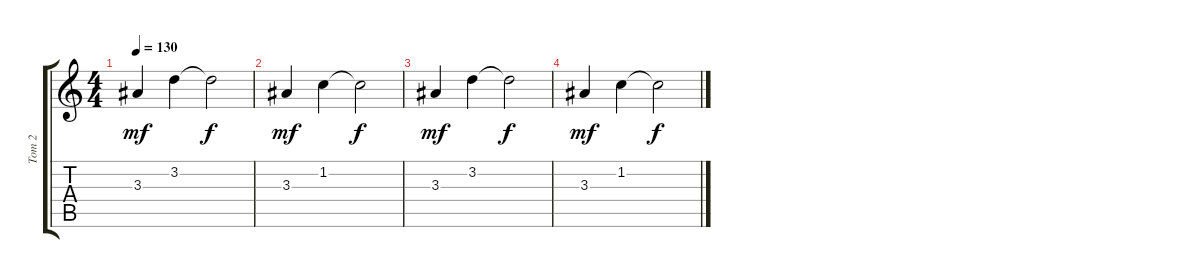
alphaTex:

\track ("Tom 2" "Tom 2") {instrument distortionguitar}
\staff {score tabs}
\tuning (E4 B3 G3 D3 A2 E2) {hide}
\ts (4 4)
\tempo 130
\clef g2
\ks c
3.3.4{dy mf} 3.2.4 3.2{t}.2{dy f} |
3.3.4{dy mf} 1.2.4 1.2{t}.2{dy f} |
3.3.4{dy mf} 3.2.4 3.2{t}.2{dy f} |
3.3.4{dy mf} 1.2.4 1.2{t}.2{dy f}
